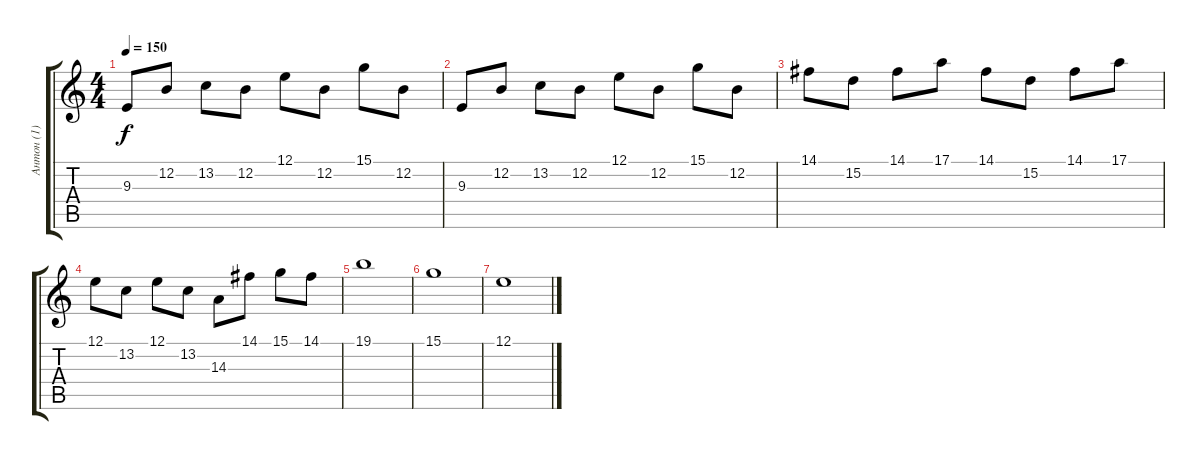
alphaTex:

\track ("Антон (1) - клавиши" "Антон (1) ") {instrument acousticgrandpiano}
\staff {score tabs}
\tuning (E4 B3 G3 D3 A2 E2) {hide}
\ts (4 4)
\tempo 150
\clef g2
\ks c
9.3.8{dy f} 12.2.8 13.2.8 12.2.8 12.1.8 12.2.8 15.1.8 12.2.8 |
9.3.8 12.2.8 13.2.8 12.2.8 12.1.8 12.2.8 15.1.8 12.2.8 |
14.1.8 15.2.8 14.1.8 17.1.8 14.1.8 15.2.8 14.1.8 17.1.8 |
12.1.8 13.2.8 12.1.8 13.2.8 14.3.8 14.1.8 15.1.8 14.1.8 |
19.1.1 |
15.1.1 |
12.1.1
